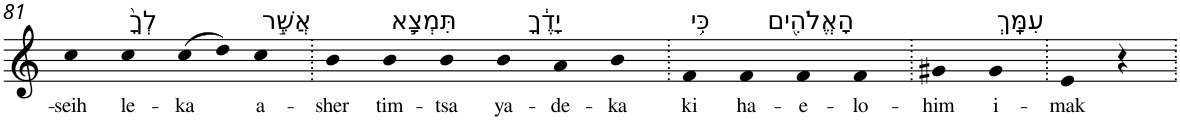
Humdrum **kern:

**kern	**text
*part1	*part1
*staff1	*staff1
*I"Piano	*
*I'Pno	*
!!LO:PB:g=z
*clefG2	*
*k[]	*
=81	=81
!	!LO:LY:b
4cc	-seih
!LO:TX:a:t=לְךָ֙	!
!	!LO:LY:b
4cc	le-
!	!LO:LY:b
(>8cc	-ka
8dd)	.
!LO:TX:a:t=אֲשֶׁ֣ר	!
!	!LO:LY:b
4cc	a-
=82.	=82.
!	!LO:LY:b
4b	-sher
!LO:TX:a:t=תִּמְצָ֣א	!
!	!LO:LY:b
4b	tim-
!	!LO:LY:b
4b	-tsa
!LO:TX:a:t=יָדֶ֔ךָ	!
!	!LO:LY:b
4b	ya-
!	!LO:LY:b
4a	-de-
!	!LO:LY:b
4b	-ka
=83.	=83.
!LO:TX:a:t=כִּ֥י	!
!	!LO:LY:b
4f	ki
!LO:TX:a:t=הָאֱלֹהִ֖ים	!
!	!LO:LY:b
4f	ha-
!	!LO:LY:b
4f	-e-
!	!LO:LY:b
4f	-lo-
=84.	=84.
!	!LO:LY:b
4g#X	-him
!LO:TX:a:t=עִמָּֽךְ	!
!	!LO:LY:b
4g#	i-
=85.	=85.
!	!LO:LY:b
4e	-mak
4r	.
=.	=.
*-	*-
